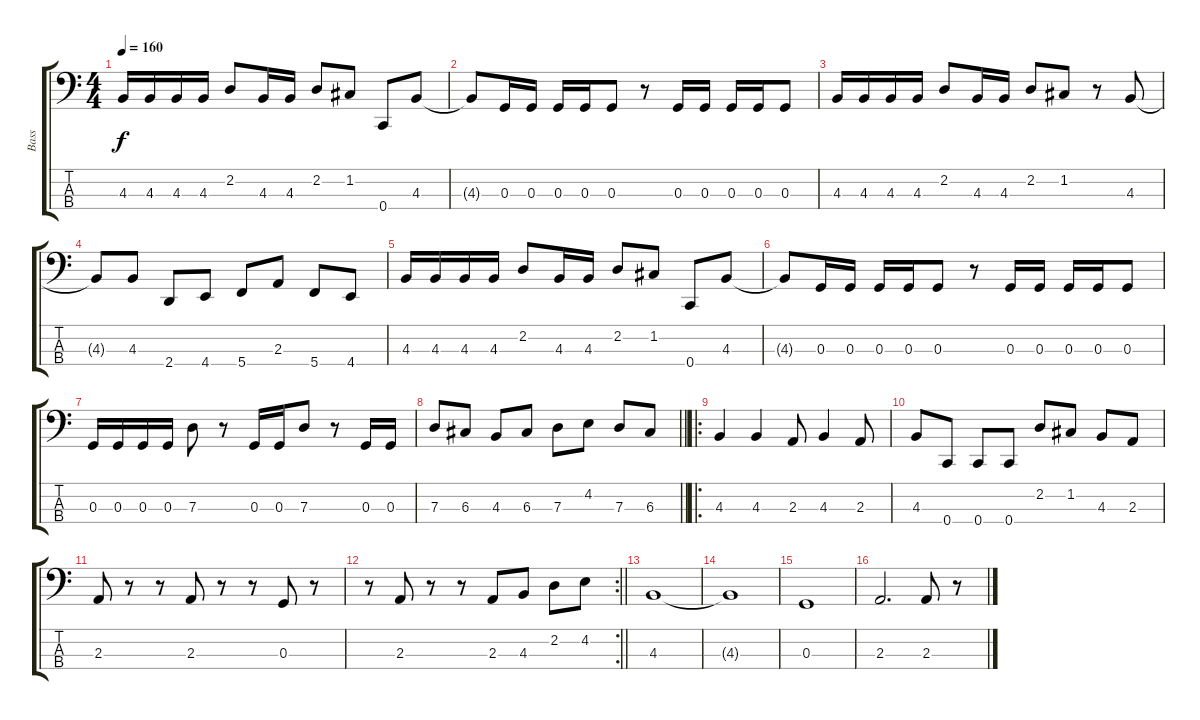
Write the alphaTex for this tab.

\track ("Bass" "Bass") {solo instrument electricbasspick}
\staff {score tabs}
\tuning (F2 C2 G1 C1) {hide}
\ts (4 4)
\section ("" "")
\tempo 160
\clef f4
\ks c
4.3.16{dy f} 4.3.16 4.3.16 4.3.16 2.2.8 4.3.16 4.3.16 2.2.8 1.2.8 0.4.8 4.3.8 |
4.3{t}.8 0.3.16 0.3.16 0.3.16 0.3.16 0.3.8 r.8 0.3.16 0.3.16 0.3.16 0.3.16 0.3.8 |
4.3.16 4.3.16 4.3.16 4.3.16 2.2.8 4.3.16 4.3.16 2.2.8 1.2.8 r.8 4.3.8 |
4.3{t}.8 4.3.8 2.4.8 4.4.8 5.4.8 2.3.8 5.4.8 4.4.8 |
4.3.16 4.3.16 4.3.16 4.3.16 2.2.8 4.3.16 4.3.16 2.2.8 1.2.8 0.4.8 4.3.8 |
4.3{t}.8 0.3.16 0.3.16 0.3.16 0.3.16 0.3.8 r.8 0.3.16 0.3.16 0.3.16 0.3.16 0.3.8 |
0.3.16 0.3.16 0.3.16 0.3.16 7.3.8 r.8 0.3.16 0.3.16 7.3.8 r.8 0.3.16 0.3.16 |
\barLineRight lightlight
7.3.8 6.3.8 4.3.8 6.3.8 7.3.8 4.2.8 7.3.8 6.3.8 |
\ro
\section ("" "")
4.3.4 4.3.4 2.3.8 4.3.4 2.3.8 |
4.3.8 0.4.8 0.4.8 0.4.8 2.2.8 1.2.8 4.3.8 2.3.8 |
2.3.8 r.8 r.8 2.3.8 r.8 r.8 0.3.8 r.8 |
\rc 2
\barLineRight lightlight
r.8 2.3.8 r.8 r.8 2.3.8 4.3.8 2.2.8 4.2.8 |
\section ("" "")
4.3.1 |
4.3{t}.1 |
0.3.1 |
2.3.2{d} 2.3.8 r.8
